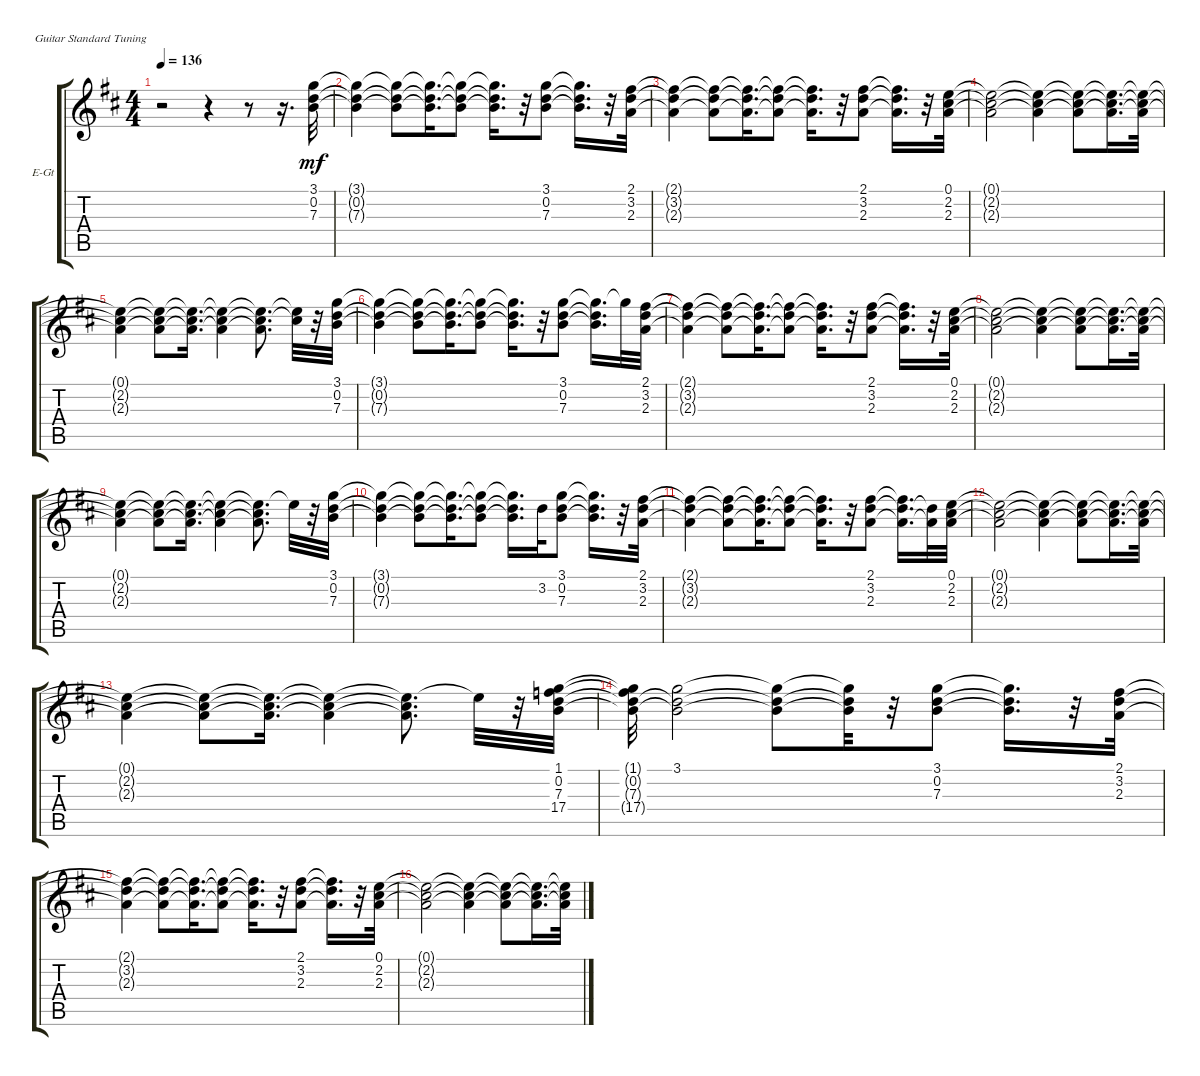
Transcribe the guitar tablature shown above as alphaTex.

\defaultSystemsLayout 4
\bracketExtendMode groupsimilarinstruments
\firstSystemTrackNameOrientation horizontal
\otherSystemsTrackNameOrientation horizontal
\track ("Steve Vai Rhythm" "E-Gt") {instrument electricguitarclean}
\staff {score tabs}
\tuning (E4 B3 G3 D3 A2 E2)
\ts (4 4)
\tempo 136
\clef g2
\scale
0.333333
\ks d
r.2{dy mf} r.4 r.8 r.16{d} (0.2 7.3 3.1).32 |
\scale
0.333333 (0.2{t} 7.3{t} 3.1{t}).4 (0.2{t} 7.3{t} 3.1{t}).8 (0.2{t} 7.3{t} 3.1{t}).16{d} (0.2{t} 7.3{t} 3.1{t}).8 (0.2{t} 7.3{t} 3.1{t}).16{d} r.32 (0.2 7.3 3.1).8 (0.2{t} 7.3{t} 3.1{t}).16{d} r.32 (2.3 3.2 2.1).32 |
\scale
0.333333 (2.3{t} 3.2{t} 2.1{t}).4 (2.3{t} 3.2{t} 2.1{t}).8 (2.3{t} 3.2{t} 2.1{t}).16{d} (2.3{t} 3.2{t} 2.1{t}).8 (2.3{t} 3.2{t} 2.1{t}).16{d} r.32 (2.3 3.2 2.1).8 (2.3{t} 3.2{t} 2.1{t}).16{d} r.32 (2.3 2.2 0.1).32 |
\scale
0.333333 (2.3{t} 2.2{t} 0.1{t}).2 (2.3{t} 2.2{t} 0.1{t}).4 (2.3{t} 2.2{t} 0.1{t}).8 (2.3{t} 2.2{t} 0.1{t}).16{d} (2.3{t} 2.2{t} 0.1{t}).32 |
\scale
0.333333 (2.3{t} 2.2{t} 0.1{t}).4 (2.3{t} 2.2{t} 0.1{t}).8 (2.3{t} 2.2{t} 0.1{t}).16{d} (2.3{t} 2.2{t} 0.1{t}).4 (2.3{t} 2.2{t} 0.1{t}).8{d} (2.2{t} 0.1{t}).32 r.32 (0.2 7.3 3.1).32 |
\scale
0.333333 (0.2{t} 7.3{t} 3.1{t}).4 (0.2{t} 7.3{t} 3.1{t}).8 (0.2{t} 7.3{t} 3.1{t}).16{d} (0.2{t} 7.3{t} 3.1{t}).8 (0.2{t} 7.3{t} 3.1{t}).16{d} r.32 (0.2 7.3 3.1).8 (0.2{t} 7.3{t} 3.1{t}).16{d} 3.1{t}.32 (2.3 3.2 2.1).32 |
\scale
0.333333 (2.3{t} 3.2{t} 2.1{t}).4 (2.3{t} 3.2{t} 2.1{t}).8 (2.3{t} 3.2{t} 2.1{t}).16{d} (2.3{t} 3.2{t} 2.1{t}).8 (2.3{t} 3.2{t} 2.1{t}).16{d} r.32 (2.3 3.2 2.1).8 (2.3{t} 3.2{t} 2.1{t}).16{d} r.32 (2.3 2.2 0.1).32 |
\scale
0.333333 (2.3{t} 2.2{t} 0.1{t}).2 (2.3{t} 2.2{t} 0.1{t}).4 (2.3{t} 2.2{t} 0.1{t}).8 (2.3{t} 2.2{t} 0.1{t}).16{d} (2.3{t} 2.2{t} 0.1{t}).32 |
\scale
0.333333 (2.3{t} 2.2{t} 0.1{t}).4 (2.3{t} 2.2{t} 0.1{t}).8 (2.3{t} 2.2{t} 0.1{t}).16{d} (2.3{t} 2.2{t} 0.1{t}).4 (2.3{t} 2.2{t} 0.1{t}).8{d} 0.1{t}.32 r.32 (0.2 7.3 3.1).32 |
\scale
0.333333 (0.2{t} 7.3{t} 3.1{t}).4 (0.2{t} 7.3{t} 3.1{t}).8 (0.2{t} 7.3{t} 3.1{t}).16{d} (0.2{t} 7.3{t} 3.1{t}).8 (0.2{t} 7.3{t} 3.1{t}).16{d} 3.2.32 (0.2 7.3 3.1).8 (0.2{t} 7.3{t} 3.1{t}).16{d} r.32 (2.3 3.2 2.1).32 |
\scale
0.333333 (2.3{t} 3.2{t} 2.1{t}).4 (2.3{t} 3.2{t} 2.1{t}).8 (2.3{t} 3.2{t} 2.1{t}).16{d} (2.3{t} 3.2{t} 2.1{t}).8 (2.3{t} 3.2{t} 2.1{t}).16{d} r.32 (2.3 3.2 2.1).8 (2.3{t} 3.2{t} 2.1{t}).16{d} (2.3{t} 3.2{t}).32 (2.3 2.2 0.1).32 |
\scale
0.333333 (2.3{t} 2.2{t} 0.1{t}).2 (2.3{t} 2.2{t} 0.1{t}).4 (2.3{t} 2.2{t} 0.1{t}).8 (2.3{t} 2.2{t} 0.1{t}).16{d} (2.3{t} 2.2{t} 0.1{t}).32 |
\scale
0.333333 (2.3{t} 2.2{t} 0.1{t}).4 (2.3{t} 2.2{t} 0.1{t}).8 (2.3{t} 2.2{t} 0.1{t}).16{d} (2.3{t} 2.2{t} 0.1{t}).4 (2.3{t} 2.2{t} 0.1{t}).8{d} 0.1{t}.32 r.32 (0.2 7.3 1.1 17.4).32 |
\scale
0.333333 (0.2{t} 7.3{t} 1.1{t} 17.4{t}).32 (0.2{t} 7.3{t} 3.1).2 (0.2{t} 7.3{t} 3.1{t}).8 (0.2{t} 7.3{t} 3.1{t}).32 r.32 (0.2 7.3 3.1).8 (0.2{t} 7.3{t} 3.1{t}).16{d} r.32 (2.3 3.2 2.1).32 |
\scale
0.333333 (2.3{t} 3.2{t} 2.1{t}).4 (2.3{t} 3.2{t} 2.1{t}).8 (2.3{t} 3.2{t} 2.1{t}).16{d} (2.3{t} 3.2{t} 2.1{t}).8 (2.3{t} 3.2{t} 2.1{t}).16{d} r.32 (2.3 3.2 2.1).8 (2.3{t} 3.2{t} 2.1{t}).16{d} r.32 (2.3 2.2 0.1).32 |
\scale
0.333333 (2.3{t} 2.2{t} 0.1{t}).2 (2.3{t} 2.2{t} 0.1{t}).4 (2.3{t} 2.2{t} 0.1{t}).8 (2.3{t} 2.2{t} 0.1{t}).16{d} (2.3{t} 2.2{t} 0.1{t}).32
